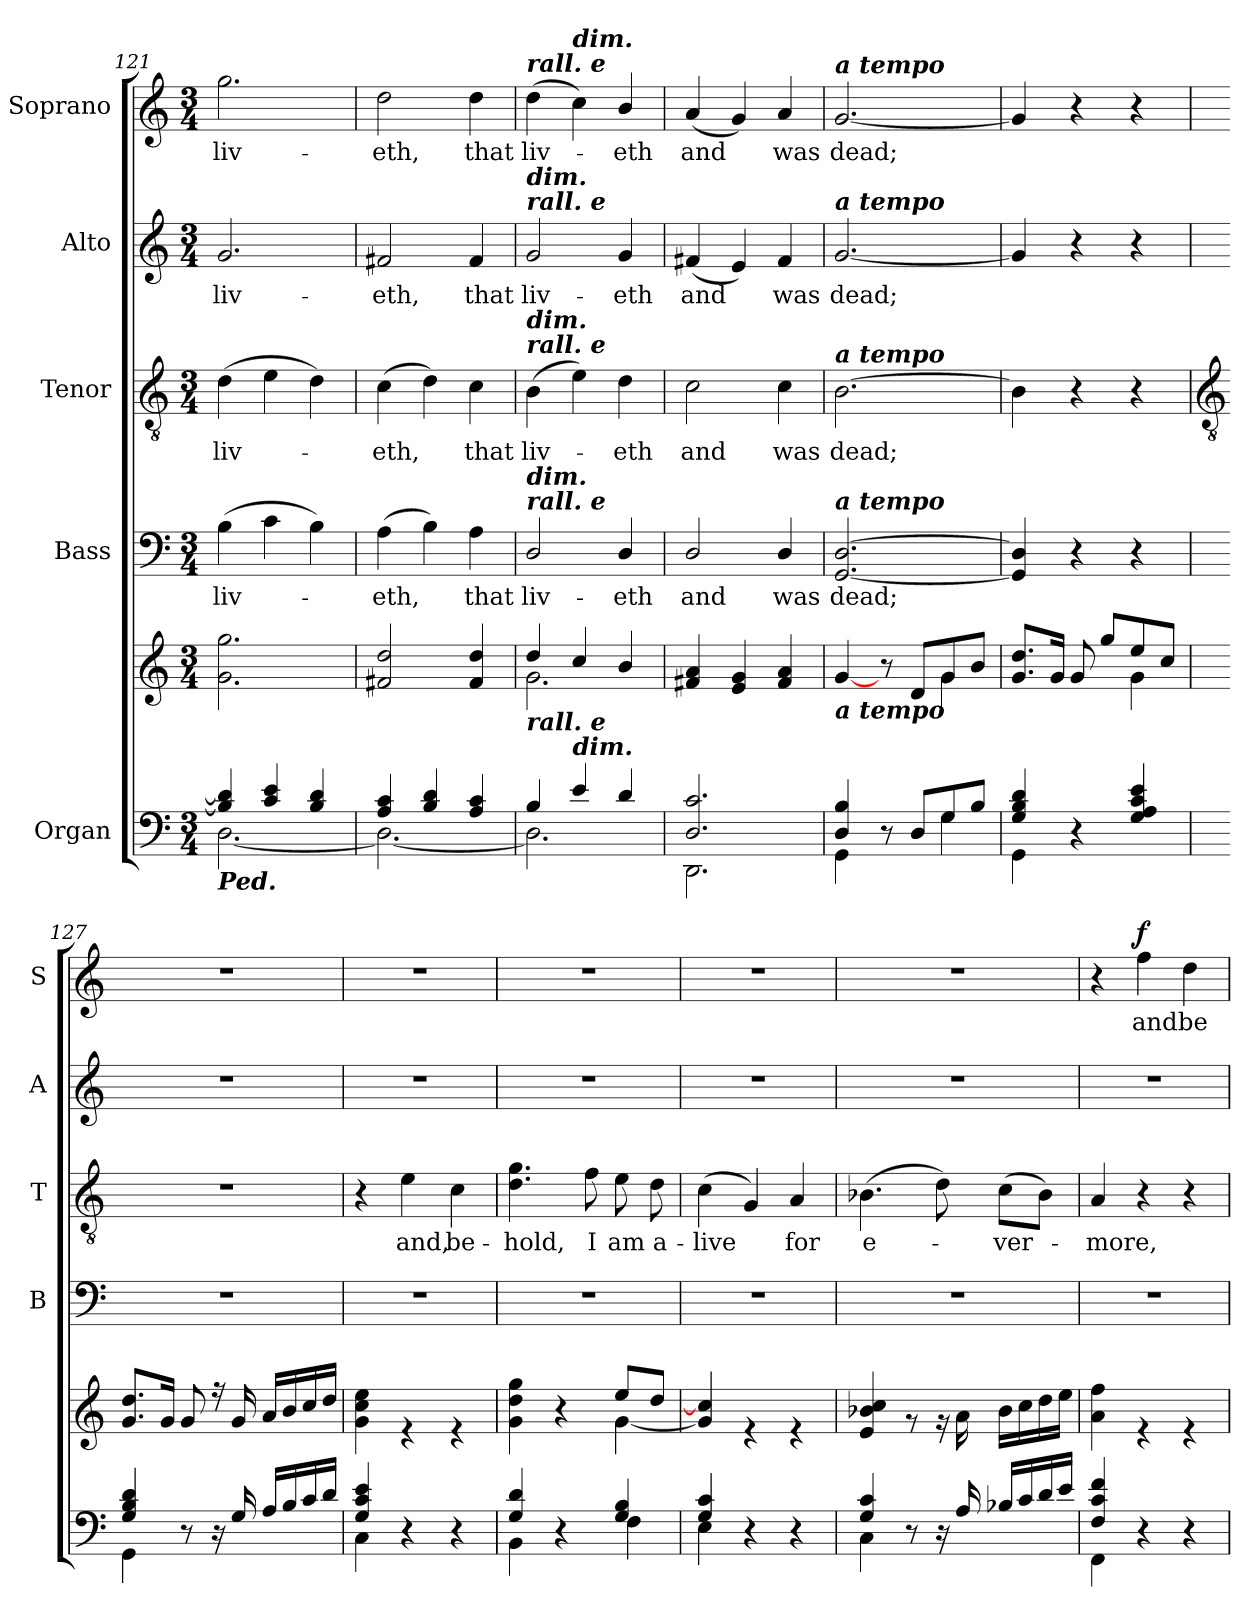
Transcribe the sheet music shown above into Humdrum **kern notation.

**kern	**kern	**kern	**text	**kern	**text	**kern	**text	**kern	**text	**dynam
*part5	*part5	*part4	*part4	*part3	*part3	*part2	*part2	*part1	*part1	*part1
*staff6	*staff5	*staff4	*staff4	*staff3	*staff3	*staff2	*staff2	*staff1	*staff1	*staff1
*I"Organ	*	*I"Bass	*	*I"Tenor	*	*I"Alto	*	*I"Soprano	*	*
*	*	*I'B	*	*I'T	*	*I'A	*	*I'S	*	*
*clefF4	*clefG2	*clefF4	*	*clefGv2	*	*clefG2	*	*clefG2	*	*
*k[]	*k[]	*k[]	*	*k[]	*	*k[]	*	*k[]	*	*
*C:	*C:	*C:	*	*C:	*	*C:	*	*C:	*	*
*M3/4	*M3/4	*M3/4	*	*M3/4	*	*M3/4	*	*M3/4	*	*
=121	=121	=121	=121	=121	=121	=121	=121	=121	=121	=121
*^	*^	*	*	*	*	*	*	*	*	*
!LO:TX:b:Bi:t=Ped.	!	!	!	!	!	!	!	!	!	!	!	!
!	!	!	!	!	!LO:LY:b	!	!LO:LY:b	!	!LO:LY:b	!	!LO:LY:b	!
4B/] 4d/]	[2.D\	2.g\ 2.gg\	2.ryy	(>4B	liv-	(>4d	liv-	2.g	liv-	2.gg	liv-	.
4c/ 4e/	.	.	.	4c	.	4e	.	.	.	.	.	.
4B/ 4d/	.	.	.	4B)	.	4d)	.	.	.	.	.	.
=122	=122	=122	=122	=122	=122	=122	=122	=122	=122	=122	=122	=122
!	!	!	!	!	!LO:LY:b	!	!LO:LY:b	!	!LO:LY:b	!	!LO:LY:b	!
4A/ 4c/	2.D\_	2f#X 2dd	2.ryy	(>4A	eth,	(>4c	eth,	2f#X	-eth,	2dd	-eth,	.
4B/ 4d/	.	.	.	4B)	.	4d)	.	.	.	.	.	.
!	!	!	!	!	!LO:LY:b	!	!LO:LY:b	!	!LO:LY:b	!	!LO:LY:b	!
4A/ 4c/	.	4f# 4dd	.	4A	that	4c	that	4f#	that	4dd	that	.
=123	=123	=123	=123	=123	=123	=123	=123	=123	=123	=123	=123	=123
!	!	!	!	!	!	!	!	!	!	!LO:TX:a:Bi:t=rall. e	!	!
!	!	!	!	!	!	!	!	!LO:TX:a:Bi:t=rall. e	!	!	!	!
!	!	!	!	!	!	!	!	!LO:TX:a:Bi:t=dim.	!	!	!	!
!	!	!	!	!	!	!LO:TX:a:Bi:t=rall. e	!	!	!	!	!	!
!	!	!	!	!	!	!LO:TX:a:Bi:t=dim.	!	!	!	!	!	!
!	!	!	!	!LO:TX:a:Bi:t=rall. e	!	!	!	!	!	!	!	!
!	!	!	!	!LO:TX:a:Bi:t=dim.	!	!	!	!	!	!	!	!
!	!	!LO:TX:b:Bi:t=rall. e	!	!	!	!	!	!	!	!	!	!
!	!	!	!	!	!LO:LY:b	!	!LO:LY:b	!	!LO:LY:b	!	!LO:LY:b	!
4B/	2.D\]	4dd/	2.g\	2D/	liv-	(>4B	liv-	2g	liv-	(>4dd	liv-	.
!	!	!	!	!	!	!	!	!	!	!LO:TX:a:Bi:t=dim.	!	!
!	!	!LO:TX:b:Bi:t=dim.	!	!	!	!	!	!	!	!	!	!
4e/	.	4cc/	.	.	.	4e)	.	.	.	4cc)	.	.
!	!	!	!	!	!LO:LY:b	!	!LO:LY:b	!	!LO:LY:b	!	!LO:LY:b	!
4d/	.	4b/	.	4D/	-eth	4d	eth	4g	-eth	4b/	eth	.
=124	=124	=124	=124	=124	=124	=124	=124	=124	=124	=124	=124	=124
!	!	!	!	!	!LO:LY:b	!	!LO:LY:b	!	!LO:LY:b	!	!LO:LY:b	!
2.D/ 2.c/	2.DD\	4f#X 4a	2.ryy	2D/	and	2c	and	(<4f#X	and	(<4a	and	.
.	.	4e 4g	.	.	.	.	.	4e)	.	4g)	.	.
!	!	!	!	!	!LO:LY:b	!	!LO:LY:b	!	!LO:LY:b	!	!LO:LY:b	!
.	.	4f# 4a	.	4D/	was	4c	was	4f#	was	4a	was	.
=125	=125	=125	=125	=125	=125	=125	=125	=125	=125	=125	=125	=125
!	!	!	!	!	!	!	!	!	!	!LO:TX:a:Bi:t=a tempo	!	!
!	!	!	!	!	!	!	!	!LO:TX:a:Bi:t=a tempo	!	!	!	!
!	!	!	!	!	!	!LO:TX:a:Bi:t=a tempo	!	!	!	!	!	!
!	!	!	!	!LO:TX:a:Bi:t=a tempo	!	!	!	!	!	!	!	!
!	!	!LO:TX:b:Bi:t=a tempo	!	!	!	!	!	!	!	!	!	!
!	!	!	!	!	!LO:LY:b	!	!LO:LY:b	!	!LO:LY:b	!	!LO:LY:b	!
4D/ 4B/	4GG\	[4g	2ryy	[2.GG [2.D	dead;	[2.B	dead;	[2.g	dead;	[2.g	dead;	.
8r	4ryy	8r	.	.	.	.	.	.	.	.	.	.
8D/L	.	8dL	.	.	.	.	.	.	.	.	.	.
8G/	4G\	8g	4g\	.	.	.	.	.	.	.	.	.
8B/J	.	8bJ	.	.	.	.	.	.	.	.	.	.
=126	=126	=126	=126	=126	=126	=126	=126	=126	=126	=126	=126	=126
4G/ 4B/ 4d/	4GG\	8.g/ 8.dd/L	2ryy	4GG] 4D]	.	4B]	.	4g]	.	4g]	.	.
.	.	16g/J	.	.	.	.	.	.	.	.	.	.
4r	2ryy	8g	.	4r	.	4r	.	4r	.	4r	.	.
.	.	8gg/L	.	.	.	.	.	.	.	.	.	.
4G/ 4A/ 4c/ 4e/	.	8ee/	4g\	4r	.	4r	.	4r	.	4r	.	.
.	.	8cc/J	.	.	.	.	.	.	.	.	.	.
!!LO:LB:g=z
=127	=127	=127	=127	=127	=127	=127	=127	=127	=127	=127	=127	=127
*	*	*	*	*	*	*clefGv2	*	*	*	*	*	*
!	!	!	!	!LO:N:vis=1	!	!LO:N:vis=1	!	!LO:N:vis=1	!	!LO:N:vis=1	!	!
4G/ 4B/ 4d/	4GG\	8.g/ 8.dd/L	2.ryy	2.r	.	2.r	.	2.r	.	2.r	.	.
.	.	16gJ	.	.	.	.	.	.	.	.	.	.
8r	2ryy	8g	.	.	.	.	.	.	.	.	.	.
16r	.	16r	.	.	.	.	.	.	.	.	.	.
16G/	.	16g	.	.	.	.	.	.	.	.	.	.
16A/LL	.	16aLL	.	.	.	.	.	.	.	.	.	.
16B/	.	16b	.	.	.	.	.	.	.	.	.	.
16c/	.	16cc	.	.	.	.	.	.	.	.	.	.
16d/JJ	.	16ddJJ	.	.	.	.	.	.	.	.	.	.
=128	=128	=128	=128	=128	=128	=128	=128	=128	=128	=128	=128	=128
!	!	!	!	!LO:N:vis=1	!	!	!	!LO:N:vis=1	!	!LO:N:vis=1	!	!
4G/ 4c/ 4e/	4C\	2.ryy	4g\ 4cc\ 4ee\	2.r	.	4r	.	2.r	.	2.r	.	.
!	!	!	!	!	!	!	!LO:LY:b	!	!	!	!	!
2ryy	4r	.	4r	.	.	4e	and,	.	.	.	.	.
!	!	!	!	!	!	!	!LO:LY:b	!	!	!	!	!
.	4r	.	4r	.	.	4c	be-	.	.	.	.	.
=129	=129	=129	=129	=129	=129	=129	=129	=129	=129	=129	=129	=129
!	!	!	!	!LO:N:vis=1	!	!	!LO:LY:b	!LO:N:vis=1	!	!LO:N:vis=1	!	!
4G/ 4d/	4BB\	2ryy	4g\ 4dd\ 4gg\	2.r	.	4.d 4.g	-hold,	2.r	.	2.r	.	.
4ryy	4r	.	4r	.	.	.	.	.	.	.	.	.
!	!	!	!	!	!	!	!LO:LY:b	!	!	!	!	!
.	.	.	.	.	.	8f	I	.	.	.	.	.
!	!	!	!	!	!	!	!LO:LY:b	!	!	!	!	!
4G/ 4B/	4F\	8ee/L	[4g\	.	.	8e	am	.	.	.	.	.
!	!	!	!	!	!	!	!LO:LY:b	!	!	!	!	!
.	.	8dd/J	.	.	.	8d	a-	.	.	.	.	.
=130	=130	=130	=130	=130	=130	=130	=130	=130	=130	=130	=130	=130
!	!	!	!	!LO:N:vis=1	!	!	!LO:LY:b	!LO:N:vis=1	!	!LO:N:vis=1	!	!
4G/ 4c/	4E\	2.ryy	4g/] 4cc/]	2.r	.	(<4c	-live	2.r	.	2.r	.	.
2ryy	4r	.	4r	.	.	4G)	.	.	.	.	.	.
!	!	!	!	!	!	!	!LO:LY:b	!	!	!	!	!
.	4r	.	4r	.	.	4A	for	.	.	.	.	.
=131	=131	=131	=131	=131	=131	=131	=131	=131	=131	=131	=131	=131
!	!	!	!	!LO:N:vis=1	!	!	!LO:LY:b	!LO:N:vis=1	!	!LO:N:vis=1	!	!
4G/ 4c/	4C\	2.ryy	4e/ 4b-X/ 4cc/	2.r	.	(>4.B-X	e-	2.r	.	2.r	.	.
8r	4ryy	.	8r	.	.	.	.	.	.	.	.	.
16r	.	.	16r	.	.	8d)	.	.	.	.	.	.
16A/	.	.	16a\	.	.	.	.	.	.	.	.	.
!	!	!	!	!	!	!	!LO:LY:b	!	!	!	!	!
16B-X/LL	4ryy	.	16b-\LL	.	.	(>8cL	ver-	.	.	.	.	.
16c/	.	.	16cc\	.	.	.	.	.	.	.	.	.
16d/	.	.	16dd\	.	.	8B-J)	.	.	.	.	.	.
16e/JJ	.	.	16ee\JJ	.	.	.	.	.	.	.	.	.
=132	=132	=132	=132	=132	=132	=132	=132	=132	=132	=132	=132	=132
!	!	!	!	!LO:N:vis=1	!	!	!LO:LY:b	!LO:N:vis=1	!	!	!	!
4F/ 4c/ 4f/	4FF\	2.ryy	4a\ 4ff\	2.r	.	4A	more,	2.r	.	4r	.	.
!	!	!	!	!	!	!	!	!	!	!	!LO:LY:b	!LO:DY:b
2ryy	4r	.	4r	.	.	4r	.	.	.	4ff	and	f
!	!	!	!	!	!	!	!	!	!	!	!LO:LY:b	!
.	4r	.	4r	.	.	4r	.	.	.	4dd	be-	.
*v	*v	*	*	*	*	*	*	*	*	*	*	*
*	*v	*v	*	*	*	*	*	*	*	*	*
=	=	=	=	=	=	=	=	=	=	=
*-	*-	*-	*-	*-	*-	*-	*-	*-	*-	*-
